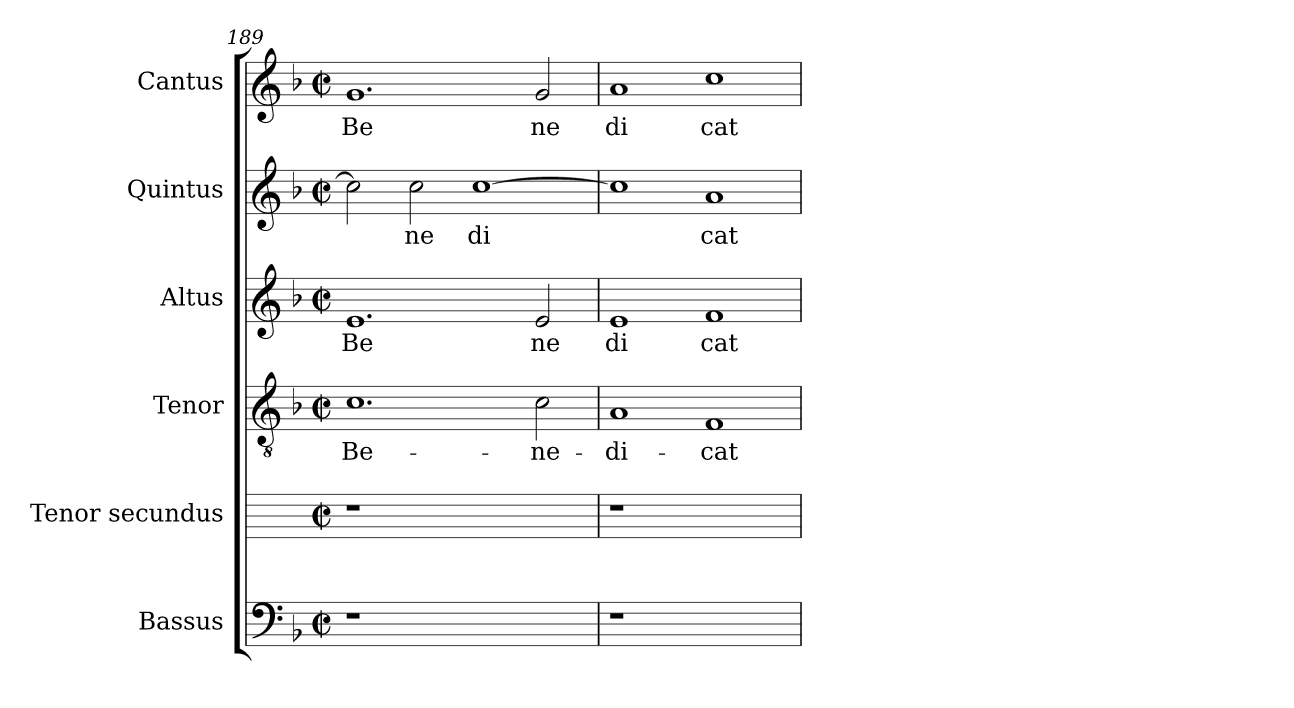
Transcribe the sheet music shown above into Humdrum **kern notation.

**kern	**kern	**kern	**text	**kern	**text	**kern	**text	**kern	**text
*part6	*part5	*part4	*part4	*part3	*part3	*part2	*part2	*part1	*part1
*staff6	*staff5	*staff4	*staff4	*staff3	*staff3	*staff2	*staff2	*staff1	*staff1
*I"Bassus	*I"Tenor  secundus	*I"Tenor	*	*I"Altus	*	*I"Quintus	*	*I"Cantus	*
*I'B	*	*I'T	*	*I'A	*	*I'Q	*	*I'C	*
*clefF4	*	*clefGv2	*	*clefG2	*	*clefG2	*	*clefG2	*
*k[b-]	*k[]	*k[b-]	*	*k[b-]	*	*k[b-]	*	*k[b-]	*
*F:	*C:	*F:	*	*F:	*	*F:	*	*F:	*
*M2/2	*M2/2	*M2/2	*	*M2/2	*	*M2/2	*	*M2/2	*
*met(c|)	*met(c|)	*met(c|)	*	*met(c|)	*	*met(c|)	*	*met(c|)	*
=189	=189	=189	=189	=189	=189	=189	=189	=189	=189
!	!	!	!LO:LY:b:cj	!	!LO:LY:b:cj	!	!LO:LY:b:cj	!	!LO:LY:b:cj
1r	1r	1.c	Be-	1.e	Be	2cc\]	.	1.g	Be
!	!	!	!	!	!	!	!LO:LY:b:cj	!	!
.	.	.	.	.	.	2cc\	ne	.	.
!	!	!	!	!	!	!	!LO:LY:b:cj	!	!
1ryy	1ryy	.	.	.	.	[>1cc	di	.	.
!	!	!	!LO:LY:b:cj	!	!LO:LY:b:cj	!	!	!	!LO:LY:b:cj
.	.	2c\	-ne-	2e/	ne	.	.	2g/	ne
=190	=190	=190	=190	=190	=190	=190	=190	=190	=190
!	!	!	!LO:LY:b:cj	!	!LO:LY:b:cj	!	!LO:LY:b:cj	!	!LO:LY:b:cj
1r	1r	1A	-di-	1e	di	1cc]	.	1a	di
!	!	!	!LO:LY:b:cj	!	!LO:LY:b:cj	!	!LO:LY:b:cj	!	!LO:LY:b:cj
1ryy	1ryy	1F	-cat	1f	cat	1a	cat	1cc	cat
=	=	=	=	=	=	=	=	=	=
*-	*-	*-	*-	*-	*-	*-	*-	*-	*-
